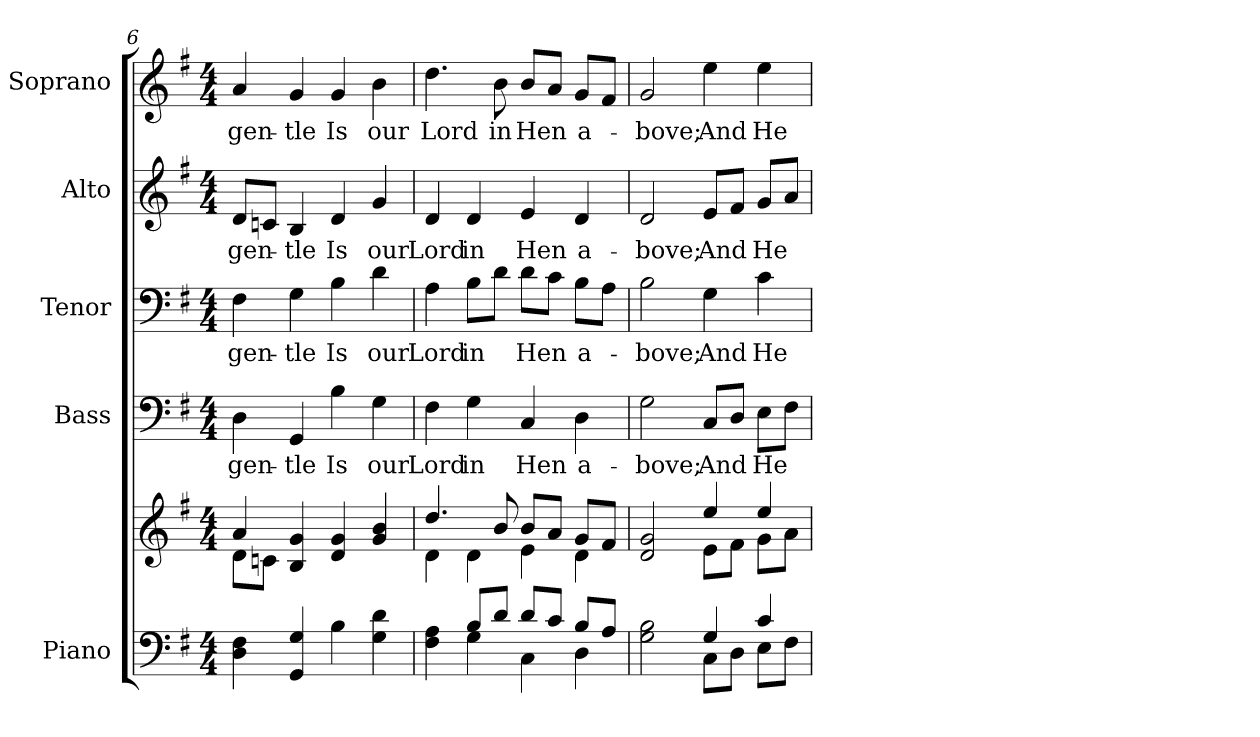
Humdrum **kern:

**kern	**kern	**kern	**text	**kern	**text	**kern	**text	**kern	**text
*part5	*part5	*part4	*part4	*part3	*part3	*part2	*part2	*part1	*part1
*staff6	*staff5	*staff4	*staff4	*staff3	*staff3	*staff2	*staff2	*staff1	*staff1
*I"Piano	*	*I"Bass	*	*I"Tenor	*	*I"Alto	*	*I"Soprano	*
*I'Pno.	*	*I'B.	*	*I'T.	*	*I'A.	*	*I'S.	*
!!LO:PB:g=z
*clefF4	*clefG2	*clefF4	*	*clefF4	*	*clefG2	*	*clefG2	*
*k[f#]	*k[f#]	*k[f#]	*	*k[f#]	*	*k[f#]	*	*k[f#]	*
*G:	*G:	*G:	*	*G:	*	*G:	*	*G:	*
*M4/4	*M4/4	*M4/4	*	*M4/4	*	*M4/4	*	*M4/4	*
=6	=6	=6	=6	=6	=6	=6	=6	=6	=6
*	*^	*	*	*	*	*	*	*	*
!	!	!	!	!LO:LY:b:color=#000000	!	!	!	!	!	!
!	!	!	!	!	!	!LO:LY:b:color=#000000	!	!	!	!
!	!	!	!	!	!	!	!	!LO:LY:b:color=#000000	!	!
!	!	!	!	!	!	!	!	!	!	!LO:LY:b:color=#000000
4Di\ 4F#i	4ai/	8di\L	4Di\	gen-	4F#i\	gen-	8di/L	gen-	4ai/	gen-
.	.	8cni\J	.	.	.	.	8cni/J	.	.	.
!	!	!	!	!LO:LY:b:color=#000000	!	!	!	!	!	!
!	!	!	!	!	!	!LO:LY:b:color=#000000	!	!	!	!
!	!	!	!	!	!	!	!	!LO:LY:b:color=#000000	!	!
!	!	!	!	!	!	!	!	!	!	!LO:LY:b:color=#000000
4GGi/ 4Gi	4Bi/ 4gi	4ryy	4GGi/	-tle	4Gi\	-tle	4Bi/	-tle	4gi/	-tle
!	!	!	!	!LO:LY:b:color=#000000	!	!	!	!	!	!
!	!	!	!	!	!	!LO:LY:b:color=#000000	!	!	!	!
!	!	!	!	!	!	!	!	!LO:LY:b:color=#000000	!	!
!	!	!	!	!	!	!	!	!	!	!LO:LY:b:color=#000000
4Bi\	4di/ 4gi	2ryy	4Bi\	Is	4Bi\	Is	4di/	Is	4gi/	Is
!	!	!	!	!LO:LY:b:color=#000000	!	!	!	!	!	!
!	!	!	!	!	!	!LO:LY:b:color=#000000	!	!	!	!
!	!	!	!	!	!	!	!	!LO:LY:b:color=#000000	!	!
!	!	!	!	!	!	!	!	!	!	!LO:LY:b:color=#000000
4Gi\ 4di	4gi/ 4bi	.	4Gi\	our	4di\	our	4gi/	our	4bi\	our
=7	=7	=7	=7	=7	=7	=7	=7	=7	=7	=7
*^	*	*	*	*	*	*	*	*	*	*
!	!	!	!	!	!LO:LY:b:color=#000000	!	!	!	!	!	!
!	!	!	!	!	!	!	!LO:LY:b:color=#000000	!	!	!	!
!	!	!	!	!	!	!	!	!	!LO:LY:b:color=#000000	!	!
!	!	!	!	!	!	!	!	!	!	!	!LO:LY:b:color=#000000
4F#i\ 4Ai	4ryy	4.ddi/	4di\	4F#i\	Lord	4Ai\	Lord	4di/	Lord	4.ddi\	Lord
!	!	!	!	!	!LO:LY:b:color=#000000	!	!	!	!	!	!
!	!	!	!	!	!	!	!LO:LY:b:color=#000000	!	!	!	!
!	!	!	!	!	!	!	!	!	!LO:LY:b:color=#000000	!	!
8Bi/L	4Gi\	.	4di\	4Gi\	in	8Bi\L	in	4di/	in	.	.
!	!	!	!	!	!	!	!	!	!	!	!LO:LY:b:color=#000000
8di/J	.	8bi/	.	.	.	8di\J	.	.	.	8bi\	in
!	!	!	!	!	!LO:LY:b:color=#000000	!	!	!	!	!	!
!	!	!	!	!	!	!	!LO:LY:b:color=#000000	!	!	!	!
!	!	!	!	!	!	!	!	!	!LO:LY:b:color=#000000	!	!
!	!	!	!	!	!	!	!	!	!	!	!LO:LY:b:color=#000000
8di/L	4Ci\	8bi/L	4ei\	4Ci/	Hen	8di\L	Hen	4ei/	Hen	8bi/L	Hen
8ci/J	.	8ai/J	.	.	.	8ci\J	.	.	.	8ai/J	.
!	!	!	!	!	!LO:LY:b:color=#000000	!	!	!	!	!	!
!	!	!	!	!	!	!	!LO:LY:b:color=#000000	!	!	!	!
!	!	!	!	!	!	!	!	!	!LO:LY:b:color=#000000	!	!
!	!	!	!	!	!	!	!	!	!	!	!LO:LY:b:color=#000000
8Bi/L	4Di\	8gi/L	4di\	4Di\	a-	8Bi\L	a-	4di/	a-	8gi/L	a-
8Ai/J	.	8f#i/J	.	.	.	8Ai\J	.	.	.	8f#i/J	.
!!LO:PB:g=z
=8	=8	=8	=8	=8	=8	=8	=8	=8	=8	=8	=8
!	!	!	!	!	!LO:LY:b:color=#000000	!	!	!	!	!	!
!	!	!	!	!	!	!	!LO:LY:b:color=#000000	!	!	!	!
!	!	!	!	!	!	!	!	!	!LO:LY:b:color=#000000	!	!
!	!	!	!	!	!	!	!	!	!	!	!LO:LY:b:color=#000000
2Gi\ 2Bi	2ryy	2di/ 2gi	2ryy	2Gi\	-bove;	2Bi\	-bove;	2di/	-bove;	2gi/	-bove;
!	!	!	!	!	!LO:LY:b:color=#000000	!	!	!	!	!	!
!	!	!	!	!	!	!	!LO:LY:b:color=#000000	!	!	!	!
!	!	!	!	!	!	!	!	!	!LO:LY:b:color=#000000	!	!
!	!	!	!	!	!	!	!	!	!	!	!LO:LY:b:color=#000000
4Gi/	8Ci\L	4eei/	8ei\L	8Ci/L	And	4Gi\	And	8ei/L	And	4eei\	And
.	8Di\J	.	8f#i\J	8Di/J	.	.	.	8f#i/J	.	.	.
!	!	!	!	!	!LO:LY:b:color=#000000	!	!	!	!	!	!
!	!	!	!	!	!	!	!LO:LY:b:color=#000000	!	!	!	!
!	!	!	!	!	!	!	!	!	!LO:LY:b:color=#000000	!	!
!	!	!	!	!	!	!	!	!	!	!	!LO:LY:b:color=#000000
4ci/	8Ei\L	4eei/	8gi\L	8Ei\L	He	4ci\	He	8gi/L	He	4eei\	He
.	8F#i\J	.	8ai\J	8F#i\J	.	.	.	8ai/J	.	.	.
*v	*v	*	*	*	*	*	*	*	*	*	*
*	*v	*v	*	*	*	*	*	*	*	*
=	=	=	=	=	=	=	=	=	=
*-	*-	*-	*-	*-	*-	*-	*-	*-	*-
